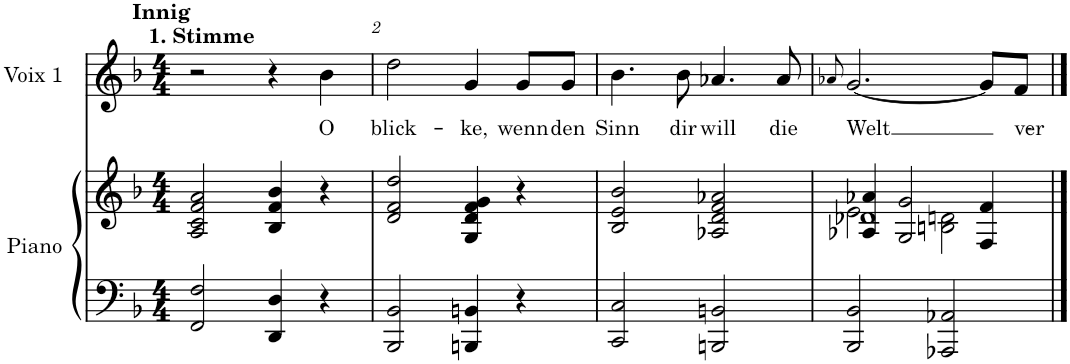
**kern	**kern	**kern	**text
*part2	*part2	*part1	*part1
*staff3	*staff2	*staff1	*staff1
*I"Piano	*	*I"Voix 1	*
*I'Pno.	*	*I'Vx 1	*
*clefF4	*clefG2	*clefG2	*
*k[b-]	*k[b-]	*k[b-]	*
*M4/4	*M4/4	*M4/4	*
=1X	=1X	=1X	=1X
!	!	!LO:TX:a:B:t=Innig	!
!	!	!LO:TX:a:B:t=1. Stimme	!
2FF/ 2F/	2A/ 2c/ 2f/ 2a/	2r	.
4DD/ 4D/	4B-/ 4f/ 4b-/	4r	.
!	!	!	!LO:LY:b
4r	4r	4b-\	O
=2	=2	=2	=2
!	!	!	!LO:LY:b
2BBB-/ 2BB-/	2d/ 2f/ 2dd/	2dd\	blick-
!	!	!	!LO:LY:b
4BBBn/ 4BBn/	4G/ 4d/ 4f/ 4g/	4g/	-ke,
!	!	!	!LO:LY:b
4r	4r	8g/L	wenn
!	!	!	!LO:LY:b
.	.	8g/J	den
=3	=3	=3	=3
!	!	!	!LO:LY:b
2CC/ 2C/	2B-/ 2e/ 2b-/	4.b-\	Sinn
!	!	!	!LO:LY:b
.	.	8b-\	dir
!	!	!	!LO:LY:b
2BBBn/ 2BBn/	2A-X/ 2d/ 2f/ 2a-X/	4.a-X/	will
!	!	!	!LO:LY:b
.	.	8a-/	die
=4	=4	=4	=4
.	.	8qa-X/	.
*	*^	*	*
*	*	*^	*	*
!	!	!	!	!	!LO:LY:b
2BBB-/ 2BB-/	4A-X/ 4a-X/	2e\	1d-X	[2.g/	Welt
.	2G/ 2g/	.	.	.	.
2AAA-X/ 2AA-X/	.	2Bn\ 2dn\	.	.	.
.	4F/ 4f/	.	.	8g/L]	.
!	!	!	!	!	!LO:LY:b
.	.	.	.	8f/J	ver-
*	*v	*v	*v	*	*
==	==	==	==
*-	*-	*-	*-
